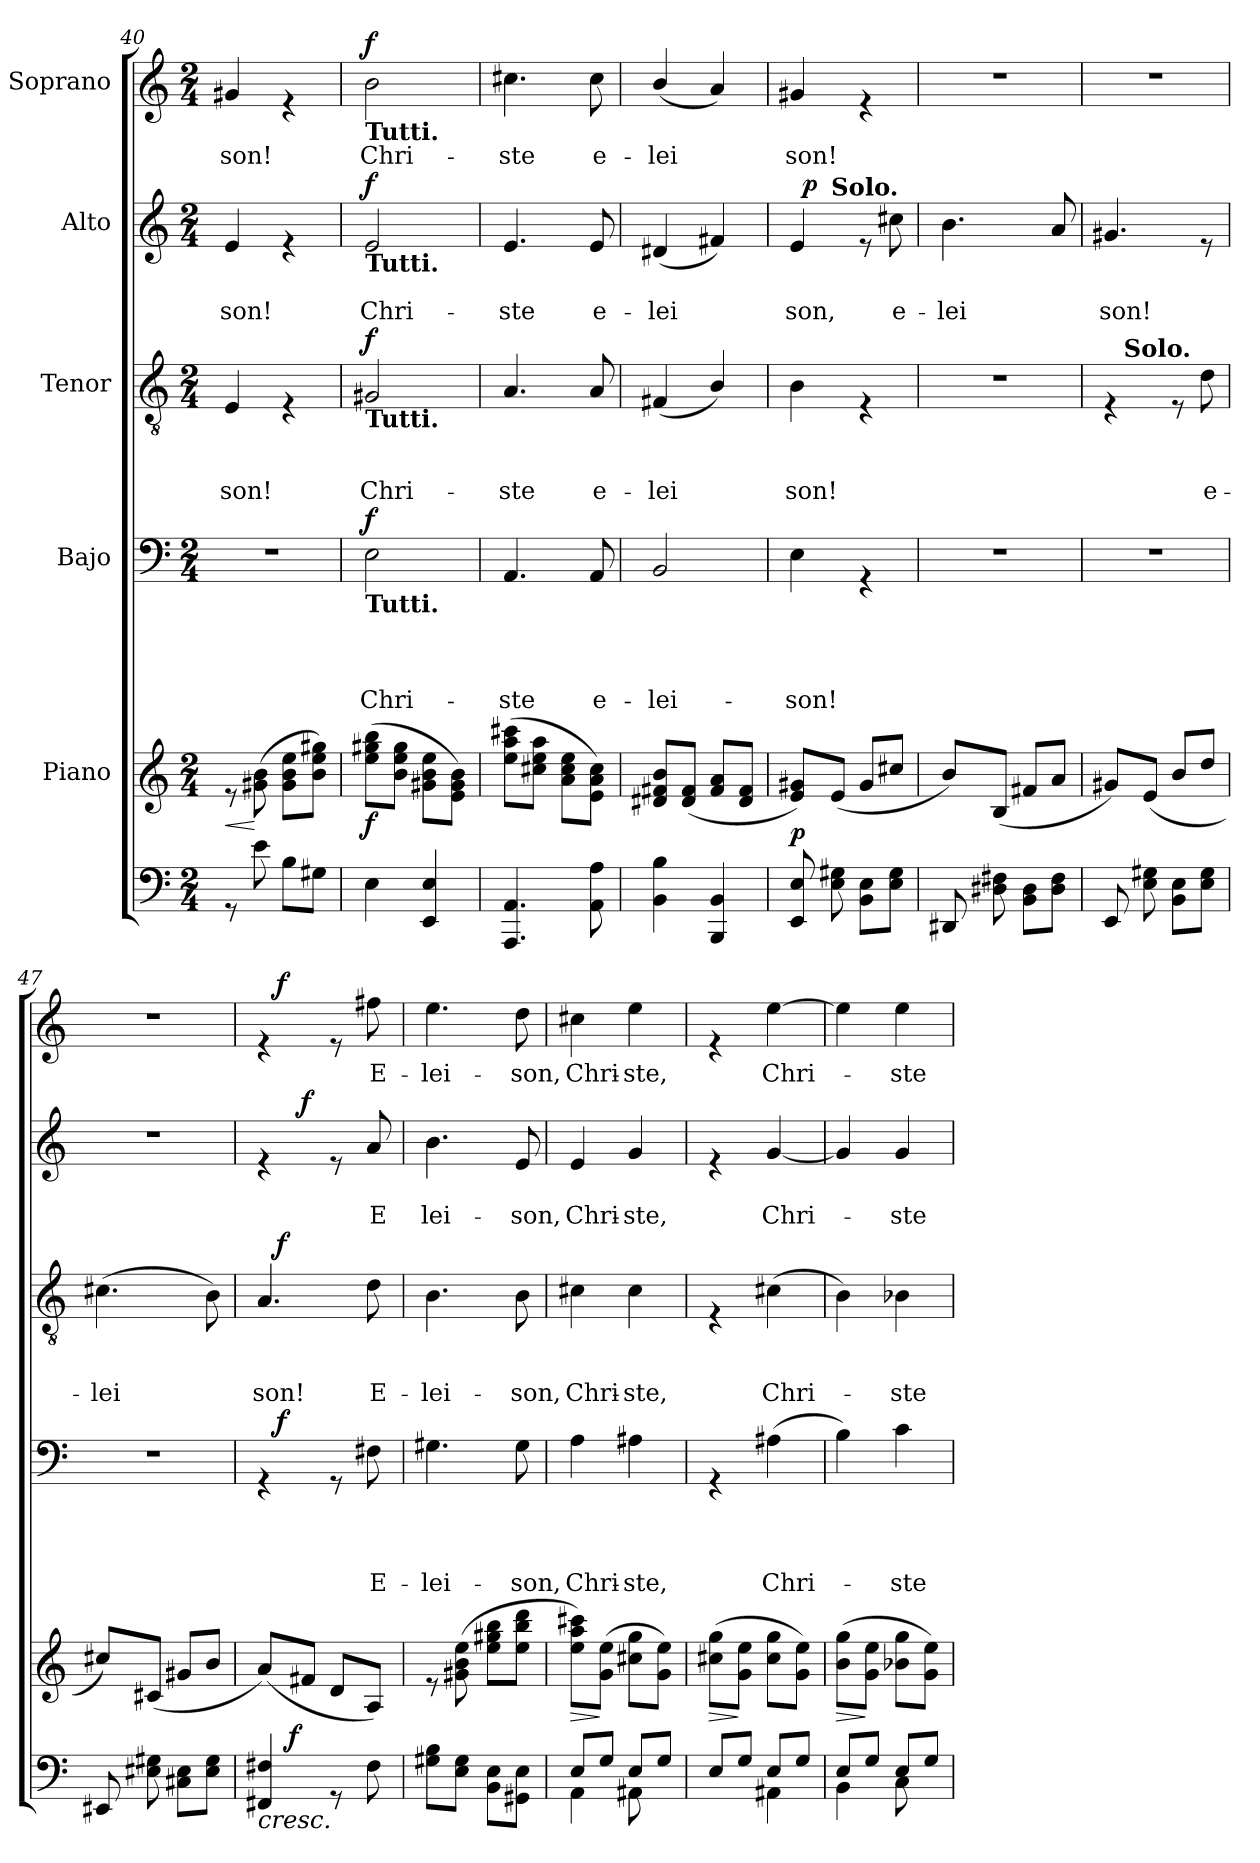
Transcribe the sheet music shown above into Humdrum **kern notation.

**kern	**dynam	**kern	**dynam	**kern	**text	**text	**text	**text	**dynam	**kern	**text	**text	**text	**dynam	**kern	**text	**text	**dynam	**kern	**text	**dynam
*part6	*part6	*part5	*part5	*part4	*part4	*part4	*part4	*part4	*part4	*part3	*part3	*part3	*part3	*part3	*part2	*part2	*part2	*part2	*part1	*part1	*part1
*staff6	*staff6	*staff5	*staff5	*staff4	*staff4	*staff4	*staff4	*staff4	*staff4	*staff3	*staff3	*staff3	*staff3	*staff3	*staff2	*staff2	*staff2	*staff2	*staff1	*staff1	*staff1
*	*	*I"Piano	*	*I"Bajo	*	*	*	*	*	*I"Tenor	*	*	*	*	*I"Alto	*	*	*	*I"Soprano	*	*
!!LO:PB:g=z
*clefF4	*	*clefG2	*	*clefF4	*	*	*	*	*	*clefGv2	*	*	*	*	*clefG2	*	*	*	*clefG2	*	*
*k[]	*	*k[]	*	*k[]	*	*	*	*	*	*k[]	*	*	*	*	*k[]	*	*	*	*k[]	*	*
*C:	*	*C:	*	*C:	*	*	*	*	*	*C:	*	*	*	*	*C:	*	*	*	*C:	*	*
*M2/4	*	*M2/4	*	*M2/4	*	*	*	*	*	*M2/4	*	*	*	*	*M2/4	*	*	*	*M2/4	*	*
=40	=40	=40	=40	=40	=40	=40	=40	=40	=40	=40	=40	=40	=40	=40	=40	=40	=40	=40	=40	=40	=40
!	!	!	!LO:HP:b	!	!	!	!	!	!	!	!	!	!LO:LY:b	!	!	!	!LO:LY:b	!	!	!LO:LY:b	!
8rGG	.	8re	<	2r	.	.	.	.	.	4E/	.	.	-son!	.	4e/	.	son!	.	4g#X/	son!	.
8e\	.	(>8g#X\ 8b\	[	.	.	.	.	.	.	.	.	.	.	.	.	.	.	.	.	.	.
8B\L	.	8g#\ 8b\ 8ee\L	.	.	.	.	.	.	.	4rE	.	.	.	.	4re	.	.	.	4re	.	.
8G#X\J	.	8b\ 8ee\ 8gg#X\J)	.	.	.	.	.	.	.	.	.	.	.	.	.	.	.	.	.	.	.
=41	=41	=41	=41	=41	=41	=41	=41	=41	=41	=41	=41	=41	=41	=41	=41	=41	=41	=41	=41	=41	=41
!	!	!	!	!	!	!	!	!	!	!	!	!	!	!	!	!	!	!	!LO:TX:b:B:t=Tutti.	!	!
!	!	!	!	!	!	!	!	!	!	!	!	!	!	!	!LO:TX:b:B:t=Tutti.	!	!	!	!	!	!
!	!	!	!	!	!	!	!	!	!	!LO:TX:b:B:t=Tutti.	!	!	!	!	!	!	!	!	!	!	!
!	!	!	!	!LO:TX:b:B:t=Tutti.	!	!	!	!	!	!	!	!	!	!	!	!	!	!	!	!	!
!	!	!	!LO:DY:b	!	!	!	!	!LO:LY:b	!LO:DY:a	!	!	!	!LO:LY:b	!LO:DY:a	!	!	!LO:LY:b	!LO:DY:a	!	!LO:LY:b	!LO:DY:a
4E\	.	(>8ee\ 8gg#X\ 8bb\L	f	2E\	.	.	.	Chri-	f	2G#X/	.	.	Chri-	f	2e/	.	Chri-	f	2b\	Chri-	f
.	.	8b\ 8ee\ 8gg#\J	.	.	.	.	.	.	.	.	.	.	.	.	.	.	.	.	.	.	.
4EE/ 4E/	.	8g#X\ 8b\ 8ee\L	.	.	.	.	.	.	.	.	.	.	.	.	.	.	.	.	.	.	.
.	.	8e\ 8g#\ 8b\J)	.	.	.	.	.	.	.	.	.	.	.	.	.	.	.	.	.	.	.
=42	=42	=42	=42	=42	=42	=42	=42	=42	=42	=42	=42	=42	=42	=42	=42	=42	=42	=42	=42	=42	=42
!	!	!	!	!	!	!	!	!LO:LY:b	!	!	!	!	!LO:LY:b	!	!	!	!LO:LY:b	!	!	!LO:LY:b	!
4.AAA/ 4.AA/	.	(>8ee\ 8aa\ 8ccc#X\L	.	4.AA/	.	.	.	-ste	.	4.A/	.	.	-ste	.	4.e/	.	-ste	.	4.cc#X\	-ste	.
.	.	8cc#X\ 8ee\ 8aa\J	.	.	.	.	.	.	.	.	.	.	.	.	.	.	.	.	.	.	.
.	.	8a\ 8cc#\ 8ee\L	.	.	.	.	.	.	.	.	.	.	.	.	.	.	.	.	.	.	.
!	!	!	!	!	!	!	!	!LO:LY:b	!	!	!	!	!LO:LY:b	!	!	!	!LO:LY:b	!	!	!LO:LY:b	!
8AA\ 8A\	.	8e\ 8a\ 8cc#\J)	.	8AA/	.	.	.	e-	.	8A/	.	.	e-	.	8e/	.	e-	.	8cc#\	e-	.
=43	=43	=43	=43	=43	=43	=43	=43	=43	=43	=43	=43	=43	=43	=43	=43	=43	=43	=43	=43	=43	=43
!	!	!	!	!	!	!	!	!LO:LY:b	!	!	!	!	!LO:LY:b	!	!	!	!LO:LY:b	!	!	!LO:LY:b	!
4BB\ 4B\	.	8d#X/ 8f#X/ 8b/L	.	2BB/	.	.	.	-lei-	.	(<4F#X/	.	.	-lei	.	(<4d#X/	.	-lei	.	(<4b/	-lei	.
.	.	(<8d#/ 8f#/J	.	.	.	.	.	.	.	.	.	.	.	.	.	.	.	.	.	.	.
4BBB/ 4BB/	.	8f#/ 8a/L	.	.	.	.	.	.	.	4B/)	.	.	.	.	4f#X/)	.	.	.	4a/)	.	.
.	.	8d#/ 8f#/J	.	.	.	.	.	.	.	.	.	.	.	.	.	.	.	.	.	.	.
=44	=44	=44	=44	=44	=44	=44	=44	=44	=44	=44	=44	=44	=44	=44	=44	=44	=44	=44	=44	=44	=44
!	!LO:DY:a	!	!	!	!	!	!	!LO:LY:b	!	!	!	!	!LO:LY:b	!	!	!	!LO:LY:b	!	!	!LO:LY:b	!
*	*	*	*	*	*	*	*	*	*	*	*	*	*	*	*^	*	*	*	*	*	*
*	*	*	*	*	*	*	*	*	*	*	*	*	*	*	*	*^	*	*	*	*	*	*
8EE/ 8E/	p	8e/ 8g#X/L)	.	4E\	.	.	.	-son!	.	4B\	.	.	son!	.	4e/	32ryy	8ryy	.	son,	.	4g#X/	son!	.
!	!	!	!	!	!	!	!	!	!	!	!	!	!	!	!	!	!	!	!	!LO:DY:a	!	!	!
.	.	.	.	.	.	.	.	.	.	.	.	.	.	.	.	4...ryy	.	.	.	p	.	.	.
!	!	!	!	!	!	!	!	!	!	!	!	!	!	!	!	!	!LO:TX:a:B:t=Solo.	!	!	!	!	!	!
8E\ 8G#X\	.	(<8e/J	.	.	.	.	.	.	.	.	.	.	.	.	.	.	4.ryy	.	.	.	.	.	.
8BB\ 8E\L	.	8g#/L	.	4rGG	.	.	.	.	.	4rE	.	.	.	.	8re	.	.	.	.	.	4re	.	.
!	!	!	!	!	!	!	!	!	!	!	!	!	!	!	!	!	!	!	!LO:LY:b	!	!	!	!
8E\ 8G#\J	.	8cc#X/J	.	.	.	.	.	.	.	.	.	.	.	.	8cc#X\	.	.	.	e-	.	.	.	.
=45	=45	=45	=45	=45	=45	=45	=45	=45	=45	=45	=45	=45	=45	=45	=45	=45	=45	=45	=45	=45	=45	=45	=45
!	!	!	!	!	!	!	!	!	!	!	!	!	!	!	!	!	!	!	!LO:LY:b	!	!	!	!
*	*	*	*	*	*	*	*	*	*	*	*	*	*	*	*v	*v	*v	*	*	*	*	*	*
8DD#X/	.	8b/L)	.	2r	.	.	.	.	.	2r	.	.	.	.	4.b\	.	-lei	.	2r	.	.
8D#X\ 8F#X\	.	(<8B/J	.	.	.	.	.	.	.	.	.	.	.	.	.	.	.	.	.	.	.
8BB\ 8D#\L	.	8f#X/L	.	.	.	.	.	.	.	.	.	.	.	.	.	.	.	.	.	.	.
8D#\ 8F#\J	.	8a/J	.	.	.	.	.	.	.	.	.	.	.	.	8a/	.	.	.	.	.	.
=46	=46	=46	=46	=46	=46	=46	=46	=46	=46	=46	=46	=46	=46	=46	=46	=46	=46	=46	=46	=46	=46
!	!	!	!	!	!	!	!	!	!	!	!	!	!	!	!	!	!LO:LY:b	!	!	!	!
*	*	*	*	*	*	*	*	*	*	*^	*	*	*	*	*	*	*	*	*	*	*
8EE/	.	8g#X/L)	.	2r	.	.	.	.	.	4rE	16ryy	.	.	.	.	4.g#X/	.	son!	.	2r	.	.
!	!	!	!	!	!	!	!	!	!	!	!LO:TX:a:B:t=Solo.	!	!	!	!	!	!	!	!	!	!	!
.	.	.	.	.	.	.	.	.	.	.	4..ryy	.	.	.	.	.	.	.	.	.	.	.
8E\ 8G#X\	.	(<8e/J	.	.	.	.	.	.	.	.	.	.	.	.	.	.	.	.	.	.	.	.
8BB\ 8E\L	.	8b/L	.	.	.	.	.	.	.	8rE	.	.	.	.	.	.	.	.	.	.	.	.
!	!	!	!	!	!	!	!	!	!	!	!	!	!	!LO:LY:b	!	!	!	!	!	!	!	!
8E\ 8G#\J	.	8dd/J	.	.	.	.	.	.	.	8d\	.	.	.	e-	.	8re	.	.	.	.	.	.
=47	=47	=47	=47	=47	=47	=47	=47	=47	=47	=47	=47	=47	=47	=47	=47	=47	=47	=47	=47	=47	=47	=47
!	!	!	!	!	!	!	!	!	!	!	!	!	!	!LO:LY:b	!	!	!	!	!	!	!	!
*	*	*	*	*	*	*	*	*	*	*v	*v	*	*	*	*	*	*	*	*	*	*	*
8EE#X/	.	8cc#X/L)	.	2r	.	.	.	.	.	(>4.c#X\	.	.	-lei	.	2r	.	.	.	2r	.	.
8E#X\ 8G#X\	.	(<8c#X/J	.	.	.	.	.	.	.	.	.	.	.	.	.	.	.	.	.	.	.
8C#X\ 8E#\L	.	8g#X/L	.	.	.	.	.	.	.	.	.	.	.	.	.	.	.	.	.	.	.
8E#\ 8G#\J	.	8b/J	.	.	.	.	.	.	.	8B\)	.	.	.	.	.	.	.	.	.	.	.
=48	=48	=48	=48	=48	=48	=48	=48	=48	=48	=48	=48	=48	=48	=48	=48	=48	=48	=48	=48	=48	=48
!	!	!	!	!	!	!	!	!	!	!	!	!	!	!	!LO:TX:b:B:t=Tutti.	!	!	!	!	!	!
!	!	!	!	!	!	!	!	!	!	!LO:TX:b:B:t=Tutti.	!	!	!	!	!	!	!	!	!	!	!
!	!LO:HP:b	!	!	!	!	!	!	!	!	!	!	!	!LO:LY:b	!	!	!	!	!	!	!	!
*^	*	*	*	*^	*	*	*	*	*	*^	*	*	*	*	*^	*	*	*	*^	*	*
4FF#X/ 4F#X/	16.ryy	<	(<8a/L)	.	4rGG	16ryy	.	.	.	.	.	4.A/	16ryy	.	.	son!	.	4re	8ryy	.	.	.	4re	16ryy	.	.
!	!	!	!	!	!	!	!	!	!	!	!LO:DY:a	!	!	!	!	!	!LO:DY:a	!	!	!	!	!	!	!	!	!LO:DY:a
.	.	.	.	.	.	4..ryy	.	.	.	.	f	.	4..ryy	.	.	.	f	.	.	.	.	.	.	4..ryy	.	f
!	!	!LO:DY:a	!	!	!	!	!	!	!	!	!	!	!	!	!	!	!	!	!	!	!	!	!	!	!	!
.	4ryy	f	.	.	.	.	.	.	.	.	.	.	.	.	.	.	.	.	.	.	.	.	.	.	.	.
!	!	!	!	!	!	!	!	!	!	!	!	!	!	!	!	!	!	!	!	!	!	!LO:DY:a	!	!	!	!
.	.	.	8f#X/J	.	.	.	.	.	.	.	.	.	.	.	.	.	.	.	4.ryy	.	.	f	.	.	.	.
8rGG	.	[	8d/L	.	8rGG	.	.	.	.	.	.	.	.	.	.	.	.	8re	.	.	.	.	8re	.	.	.
.	8ryy	.	.	.	.	.	.	.	.	.	.	.	.	.	.	.	.	.	.	.	.	.	.	.	.	.
!	!	!	!	!	!	!	!	!	!	!LO:LY:b	!	!	!	!	!	!LO:LY:b	!	!	!	!	!LO:LY:b	!	!	!	!LO:LY:b	!
8F#\	.	.	8A/J)	.	8F#X\	.	.	.	.	E-	.	8d\	.	.	.	E-	.	8a/	.	.	E	.	8ff#X\	.	E-	.
.	32ryy	.	.	.	.	.	.	.	.	.	.	.	.	.	.	.	.	.	.	.	.	.	.	.	.	.
!!LO:LB:g=z
=49	=49	=49	=49	=49	=49	=49	=49	=49	=49	=49	=49	=49	=49	=49	=49	=49	=49	=49	=49	=49	=49	=49	=49	=49	=49	=49
!	!	!	!	!	!	!	!	!	!	!LO:LY:b	!	!	!	!	!	!LO:LY:b	!	!	!	!	!LO:LY:b	!	!	!	!LO:LY:b	!
*	*	*	*	*	*v	*v	*	*	*	*	*	*	*	*	*	*	*	*v	*v	*	*	*	*v	*v	*	*
*v	*v	*	*	*	*	*	*	*	*	*	*v	*v	*	*	*	*	*	*	*	*	*	*	*
8G#X\ 8B\L	.	8re	.	4.G#X\	.	.	.	-lei-	.	4.B\	.	.	-lei-	.	4.b\	.	lei-	.	4.ee\	-lei-	.
8E\ 8G#\J	.	(>8g#X\ 8b\ 8ee\	.	.	.	.	.	.	.	.	.	.	.	.	.	.	.	.	.	.	.
8BB\ 8E\L	.	8ee\ 8gg#X\ 8bb\L	.	.	.	.	.	.	.	.	.	.	.	.	.	.	.	.	.	.	.
!	!	!	!	!	!	!	!	!LO:LY:b	!	!	!	!	!LO:LY:b	!	!	!	!LO:LY:b	!	!	!LO:LY:b	!
8GG#X\ 8E\J	.	8ee\ 8bb\ 8ddd\J	.	8G#\	.	.	.	-son,	.	8B\	.	.	-son,	.	8e/	.	-son,	.	8dd\	-son,	.
=50	=50	=50	=50	=50	=50	=50	=50	=50	=50	=50	=50	=50	=50	=50	=50	=50	=50	=50	=50	=50	=50
*^	*	*	*	*	*	*	*	*	*	*	*	*	*	*	*	*	*	*	*	*	*
!	!	!	!	!LO:HP:b	!	!	!	!	!LO:LY:b	!	!	!	!	!LO:LY:b	!	!	!	!LO:LY:b	!	!	!LO:LY:b	!
4AA\	8E/L	.	8ee\ 8aa\ 8ccc#X\L)	>	4A\	.	.	.	Chri-	.	4c#X\	.	.	Chri-	.	4e/	.	Chri-	.	4cc#X\	Chri-	.
.	8G/J	.	(>8g\ 8ee\J	]	.	.	.	.	.	.	.	.	.	.	.	.	.	.	.	.	.	.
!	!	!	!	!	!	!	!	!	!LO:LY:b	!	!	!	!	!LO:LY:b	!	!	!	!LO:LY:b	!	!	!LO:LY:b	!
8AA#X\	8E/L	.	8cc#X\ 8gg\L	.	4A#X\	.	.	.	-ste,	.	4c#\	.	.	-ste,	.	4g/	.	-ste,	.	4ee\	-ste,	.
8ryy	8G/J	.	8g\ 8ee\J)	.	.	.	.	.	.	.	.	.	.	.	.	.	.	.	.	.	.	.
=51	=51	=51	=51	=51	=51	=51	=51	=51	=51	=51	=51	=51	=51	=51	=51	=51	=51	=51	=51	=51	=51	=51
!	!	!	!	!LO:HP:b	!	!	!	!	!	!	!	!	!	!	!	!	!	!	!	!	!	!
8E/L	4ryy	.	(>8cc#X\ 8gg\L	>	4rGG	.	.	.	.	.	4rE	.	.	.	.	4re	.	.	.	4re	.	.
8G/J	.	.	8g\ 8ee\J	]	.	.	.	.	.	.	.	.	.	.	.	.	.	.	.	.	.	.
!	!	!	!	!	!	!	!	!	!LO:LY:b	!	!	!	!	!LO:LY:b	!	!	!	!LO:LY:b	!	!	!LO:LY:b	!
8E/L	4AA#X\	.	8cc#\ 8gg\L	.	(>4A#X\	.	.	.	Chri-	.	(>4c#X\	.	.	Chri-	.	[<4g/	.	Chri-	.	[>4ee\	Chri-	.
8G/J	.	.	8g\ 8ee\J)	.	.	.	.	.	.	.	.	.	.	.	.	.	.	.	.	.	.	.
=52	=52	=52	=52	=52	=52	=52	=52	=52	=52	=52	=52	=52	=52	=52	=52	=52	=52	=52	=52	=52	=52	=52
!	!	!	!	!LO:HP:b	!	!	!	!	!	!	!	!	!	!	!	!	!	!	!	!	!	!
4BB\	8E/L	.	(>8b\ 8gg\L	>	4B\)	.	.	.	.	.	4B\)	.	.	.	.	4g/]	.	.	.	4ee\]	.	.
.	8G/J	.	8g\ 8ee\J	]	.	.	.	.	.	.	.	.	.	.	.	.	.	.	.	.	.	.
!	!	!	!	!	!	!	!	!	!LO:LY:b	!	!	!	!	!LO:LY:b	!	!	!	!LO:LY:b	!	!	!LO:LY:b	!
8C\	8E/L	.	8b-X\ 8gg\L	.	4c\	.	.	.	-ste	.	4B-X\	.	.	-ste	.	4g/	.	-ste	.	4ee\	-ste	.
8ryy	8G/J	.	8g\ 8ee\J)	.	.	.	.	.	.	.	.	.	.	.	.	.	.	.	.	.	.	.
*v	*v	*	*	*	*	*	*	*	*	*	*	*	*	*	*	*	*	*	*	*	*	*
=	=	=	=	=	=	=	=	=	=	=	=	=	=	=	=	=	=	=	=	=	=
*-	*-	*-	*-	*-	*-	*-	*-	*-	*-	*-	*-	*-	*-	*-	*-	*-	*-	*-	*-	*-	*-
